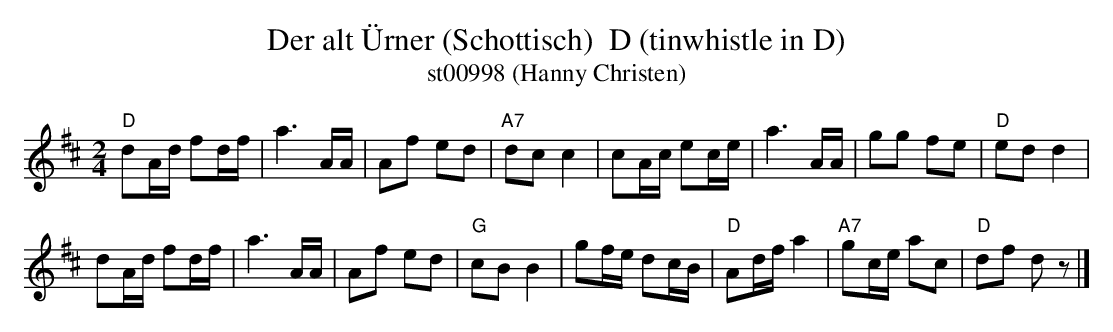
X:1
T:Der alt \"Urner (Schottisch)  D (tinwhistle in D)
T:st00998 (Hanny Christen)
M:2/4
L:1/16
K:D %%MIDI gchordon
"D"d2Ad f2df | a6AA | A2f2 e2d2 | "A7"d2c2c4 | c2Ac e2ce | a6AA | g2g2 f2e2 | "D"e2d2d4 |
d2Ad f2df | a6 AA | A2f2 e2d2 | "G"c2B2B4 | g2fe d2cB | "D"A2dfa4 | "A7"g2ce a2c2 | "D"d2f2 d2z2 |]
